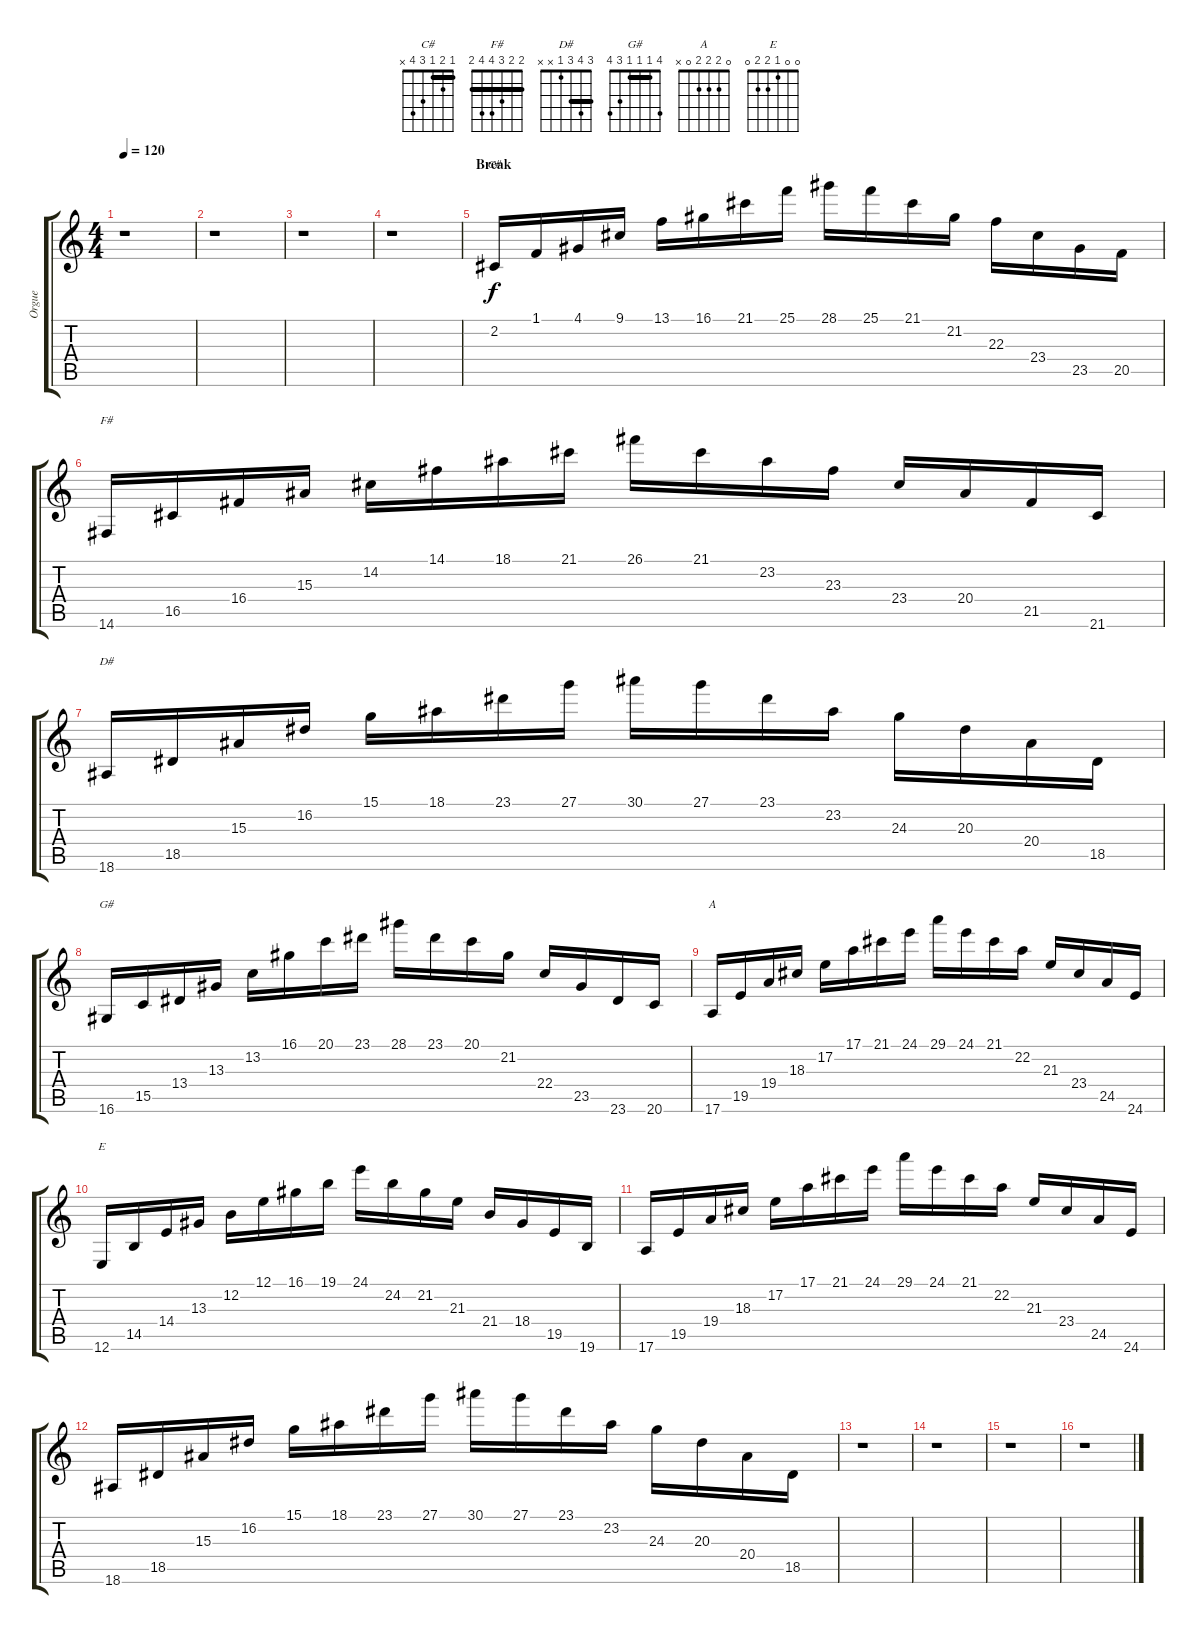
\track ("Orgue" "Orgue") {instrument drawbarorgan}
\staff {score tabs}
\tuning (E4 B3 G3 D3 A2 E2) {hide}
\chord ("C#" 1 2 1 3 4 x) {barre 1}
\chord ("F#" 2 2 3 4 4 2) {barre 2}
\chord ("D#" 3 4 3 1 x x) {barre 3}
\chord ("G#" 4 1 1 1 3 4) {barre 1}
\chord ("A" 0 2 2 2 0 x)
\chord ("E" 0 0 1 2 2 0)
\ts (4 4)
\tempo 120
\clef g2
\ks c
r.1{dy f} |
r.1 |
r.1 |
r.1 |
\section ("" "Break")
2.2.16{ch "C#"} 1.1.16 4.1.16 9.1.16 13.1.16 16.1.16 21.1.16 25.1.16 28.1.16 25.1.16 21.1.16 21.2.16 22.3.16 23.4.16 23.5.16 20.5.16 |
14.6.16{ch "F#"} 16.5.16 16.4.16 15.3.16 14.2.16 14.1.16 18.1.16 21.1.16 26.1.16 21.1.16 23.2.16 23.3.16 23.4.16 20.4.16 21.5.16 21.6.16 |
18.6.16{ch "D#"} 18.5.16 15.3.16 16.2.16 15.1.16 18.1.16 23.1.16 27.1.16 30.1.16 27.1.16 23.1.16 23.2.16 24.3.16 20.3.16 20.4.16 18.5.16 |
16.6.16{ch "G#"} 15.5.16 13.4.16 13.3.16 13.2.16 16.1.16 20.1.16 23.1.16 28.1.16 23.1.16 20.1.16 21.2.16 22.4.16 23.5.16 23.6.16 20.6.16 |
17.6.16{ch "A"} 19.5.16 19.4.16 18.3.16 17.2.16 17.1.16 21.1.16 24.1.16 29.1.16 24.1.16 21.1.16 22.2.16 21.3.16 23.4.16 24.5.16 24.6.16 |
12.6.16{ch "E"} 14.5.16 14.4.16 13.3.16 12.2.16 12.1.16 16.1.16 19.1.16 24.1.16 24.2.16 21.2.16 21.3.16 21.4.16 18.4.16 19.5.16 19.6.16 |
17.6.16 19.5.16 19.4.16 18.3.16 17.2.16 17.1.16 21.1.16 24.1.16 29.1.16 24.1.16 21.1.16 22.2.16 21.3.16 23.4.16 24.5.16 24.6.16 |
18.6.16 18.5.16 15.3.16 16.2.16 15.1.16 18.1.16 23.1.16 27.1.16 30.1.16 27.1.16 23.1.16 23.2.16 24.3.16 20.3.16 20.4.16 18.5.16 |
r.1 |
r.1 |
r.1 |
r.1
